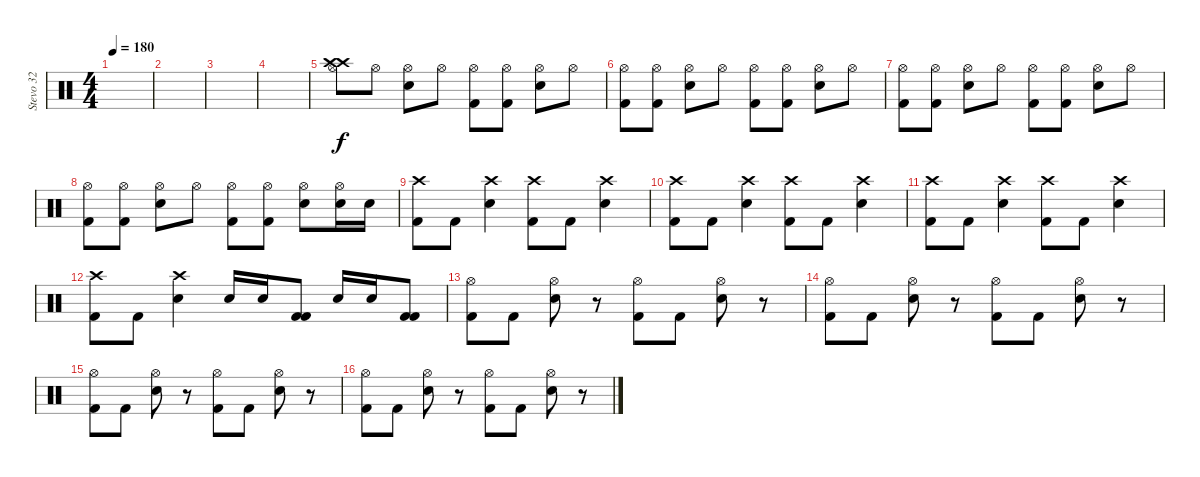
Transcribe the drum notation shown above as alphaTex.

\track ("Stevo 32" "Stevo 32") {instrument percussion}
\staff {score}
\articulation defaults
\ts (4 4)
\tempo 180
\clef neutral
\ks c
|
|
|
|
("Crash high (hit)" "Crash high (hit)" "Hi-Hat (open)").8 "Hi-Hat (open)".8 ("Hi-Hat (open)" "Snare (hit) 2").8 "Hi-Hat (open)".8 ("Hi-Hat (open)" "Kick (hit) 2").8 ("Hi-Hat (open)" "Kick (hit) 2").8 ("Hi-Hat (open)" "Snare (hit) 2").8 "Hi-Hat (open)".8 |
("Hi-Hat (open)" "Kick (hit) 2").8 ("Hi-Hat (open)" "Kick (hit) 2").8 ("Hi-Hat (open)" "Snare (hit) 2").8 "Hi-Hat (open)".8 ("Hi-Hat (open)" "Kick (hit) 2").8 ("Hi-Hat (open)" "Kick (hit) 2").8 ("Hi-Hat (open)" "Snare (hit) 2").8 "Hi-Hat (open)".8 |
("Hi-Hat (open)" "Kick (hit) 2").8 ("Hi-Hat (open)" "Kick (hit) 2").8 ("Hi-Hat (open)" "Snare (hit) 2").8 "Hi-Hat (open)".8 ("Hi-Hat (open)" "Kick (hit) 2").8 ("Hi-Hat (open)" "Kick (hit) 2").8 ("Hi-Hat (open)" "Snare (hit) 2").8 "Hi-Hat (open)".8 |
("Hi-Hat (open)" "Kick (hit) 2").8 ("Hi-Hat (open)" "Kick (hit) 2").8 ("Hi-Hat (open)" "Snare (hit) 2").8 "Hi-Hat (open)".8 ("Hi-Hat (open)" "Kick (hit) 2").8 ("Hi-Hat (open)" "Kick (hit) 2").8 ("Hi-Hat (open)" "Snare (hit) 2").8 ("Hi-Hat (open)" "Snare (hit) 2").16 "Snare (hit) 2".16 |
("Crash high (hit)" "Kick (hit) 2").8 "Kick (hit) 2".8 ("Crash high (hit)" "Snare (hit) 2").4 ("Crash high (hit)" "Kick (hit) 2").8 "Kick (hit) 2".8 ("Crash high (hit)" "Snare (hit) 2").4 |
("Crash high (hit)" "Kick (hit) 2").8 "Kick (hit) 2".8 ("Crash high (hit)" "Snare (hit) 2").4 ("Crash high (hit)" "Kick (hit) 2").8 "Kick (hit) 2".8 ("Crash high (hit)" "Snare (hit) 2").4 |
("Crash high (hit)" "Kick (hit) 2").8 "Kick (hit) 2".8 ("Crash high (hit)" "Snare (hit) 2").4 ("Crash high (hit)" "Kick (hit) 2").8 "Kick (hit) 2".8 ("Crash high (hit)" "Snare (hit) 2").4 |
("Crash high (hit)" "Kick (hit) 2").8 "Kick (hit) 2".8 ("Crash high (hit)" "Snare (hit) 2").4 "Snare (hit) 2".16 "Snare (hit) 2".16 ("Kick (hit) 2" "Kick (hit) 2").8 "Snare (hit) 2".16 "Snare (hit) 2".16 ("Kick (hit) 2" "Kick (hit) 2").8 |
("Hi-Hat (open)" "Kick (hit) 2").8 "Kick (hit) 2".8 ("Hi-Hat (open)" "Snare (hit) 2").8 r.8 ("Hi-Hat (open)" "Kick (hit) 2").8 "Kick (hit) 2".8 ("Hi-Hat (open)" "Snare (hit) 2").8 r.8 |
("Hi-Hat (open)" "Kick (hit) 2").8 "Kick (hit) 2".8 ("Hi-Hat (open)" "Snare (hit) 2").8 r.8 ("Hi-Hat (open)" "Kick (hit) 2").8 "Kick (hit) 2".8 ("Hi-Hat (open)" "Snare (hit) 2").8 r.8 |
("Hi-Hat (open)" "Kick (hit) 2").8 "Kick (hit) 2".8 ("Hi-Hat (open)" "Snare (hit) 2").8 r.8 ("Hi-Hat (open)" "Kick (hit) 2").8 "Kick (hit) 2".8 ("Hi-Hat (open)" "Snare (hit) 2").8 r.8 |
("Hi-Hat (open)" "Kick (hit) 2").8 "Kick (hit) 2".8 ("Hi-Hat (open)" "Snare (hit) 2").8 r.8 ("Hi-Hat (open)" "Kick (hit) 2").8 "Kick (hit) 2".8 ("Hi-Hat (open)" "Snare (hit) 2").8 r.8
